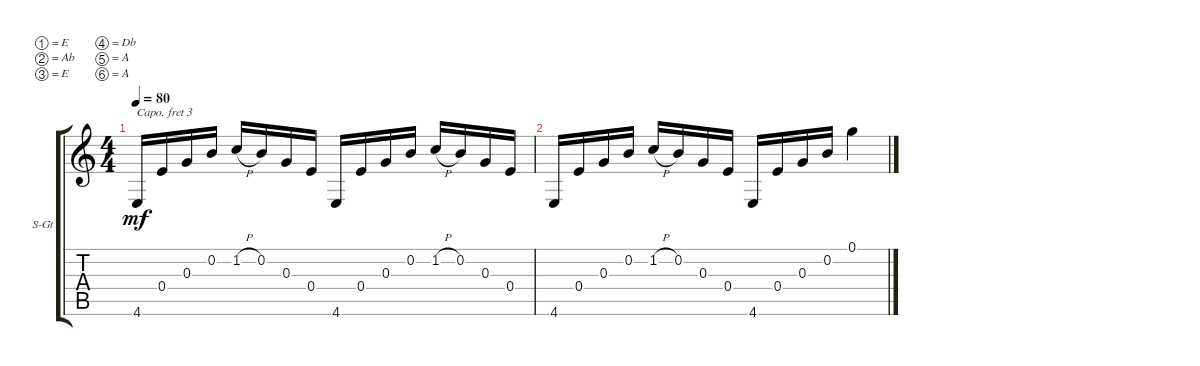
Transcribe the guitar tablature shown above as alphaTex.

\defaultSystemsLayout 4
\bracketExtendMode groupsimilarinstruments
\firstSystemTrackNameOrientation horizontal
\otherSystemsTrackNameOrientation horizontal
\track ("Steel Guitar" "S-Gt") {instrument acousticguitarsteel}
\staff {score tabs}
\capo 3
\tuning (E4 Ab3 E3 Db3 A2 A1)
\ts (4 4)
\tempo 80
\clef g2
\ks c
4.6.16{dy mf} 0.4.16 0.3.16 0.2.16 1.2{h}.16 0.2.16 0.3.16 0.4.16 4.6.16 0.4.16 0.3.16 0.2.16 1.2{h}.16 0.2.16 0.3.16 0.4.16 |
4.6.16 0.4.16 0.3.16 0.2.16 1.2{h}.16 0.2.16 0.3.16 0.4.16 4.6.16 0.4.16 0.3.16 0.2.16 0.1.4
